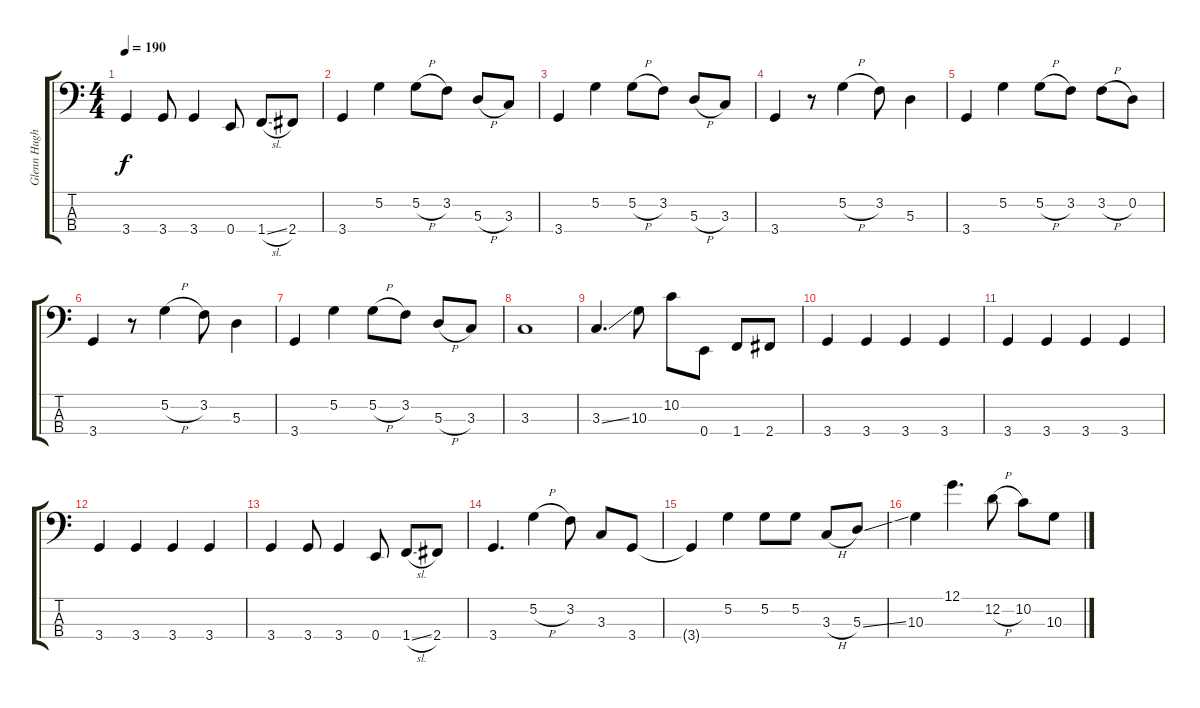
\track ("Glenn Hughes" "Glenn Hugh") {instrument electricbassfinger}
\staff {score tabs}
\tuning (G2 D2 A1 E1) {hide}
\ts (4 4)
\tempo 190
\clef f4
\ks c
3.4.4{dy f} 3.4.8 3.4.4 0.4.8 1.4{sl}.8 2.4.8 |
3.4.4 5.2.4 5.2{h}.8 3.2.8 5.3{h}.8 3.3.8 |
3.4.4 5.2.4 5.2{h}.8 3.2.8 5.3{h}.8 3.3.8 |
3.4.4 r.8 5.2{h}.4 3.2.8 5.3.4 |
3.4.4 5.2.4 5.2{h}.8 3.2.8 3.2{h}.8 0.2.8 |
3.4.4 r.8 5.2{h}.4 3.2.8 5.3.4 |
3.4.4 5.2.4 5.2{h}.8 3.2.8 5.3{h}.8 3.3.8 |
3.3.1 |
3.3{ss}.4{d} 10.3.8 10.2.8 0.4.8 1.4.8 2.4.8 |
3.4.4 3.4.4 3.4.4 3.4.4 |
3.4.4 3.4.4 3.4.4 3.4.4 |
3.4.4 3.4.4 3.4.4 3.4.4 |
3.4.4 3.4.8 3.4.4 0.4.8 1.4{sl}.8 2.4.8 |
3.4.4{d} 5.2{h}.4 3.2.8 3.3.8 3.4.8 |
3.4{t}.4 5.2.4 5.2.8 5.2.8 3.3{h}.8 5.3{ss}.8 |
10.3.4 12.1.4{d} 12.2{h}.8 10.2.8 10.3.8
